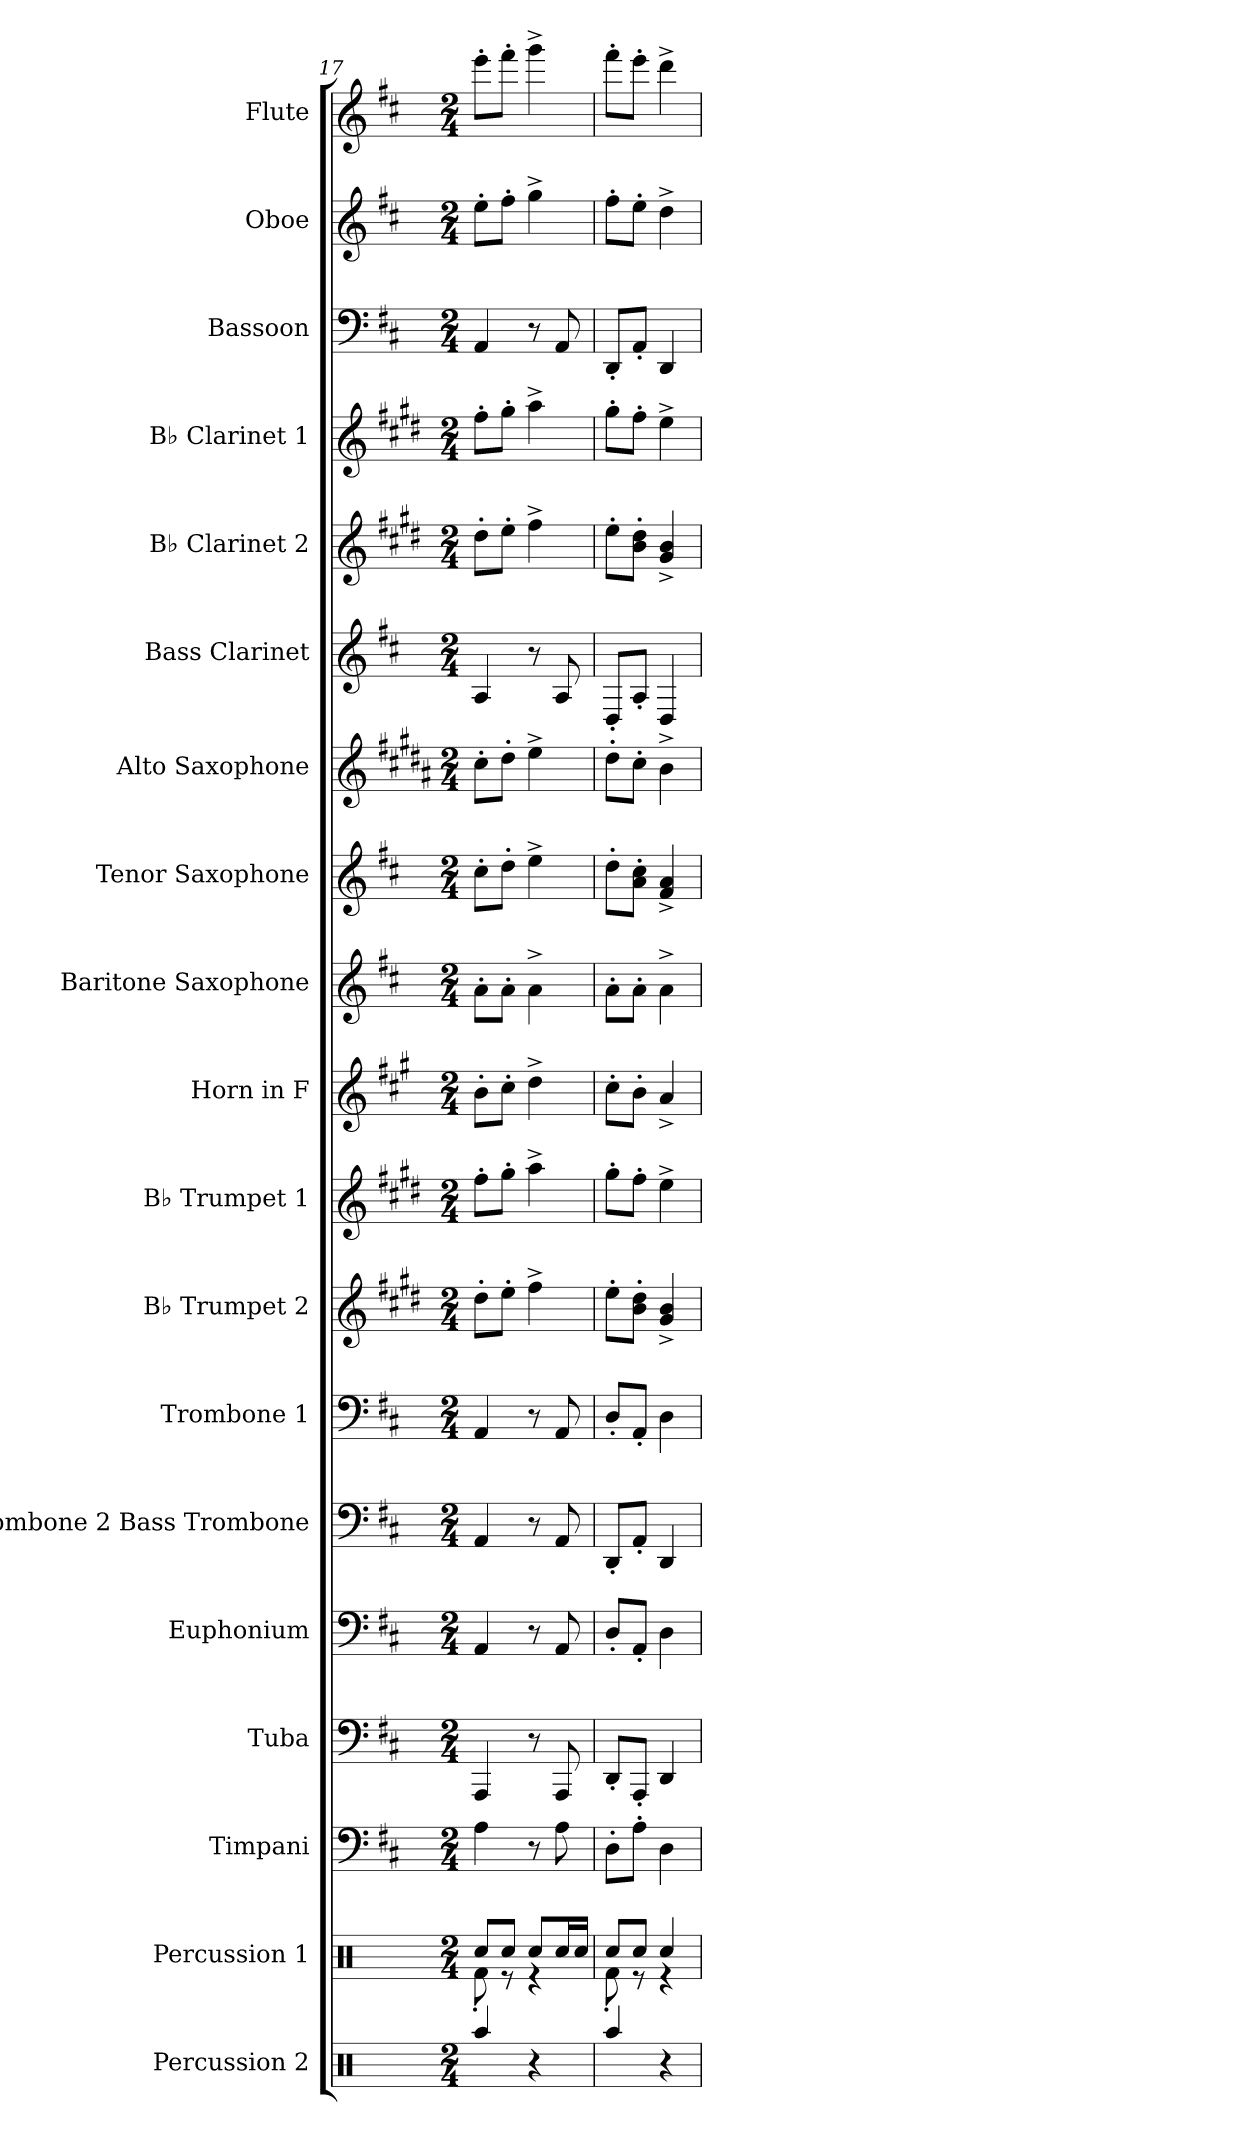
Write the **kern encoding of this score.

**kern	**kern	**kern	**kern	**kern	**kern	**kern	**kern	**kern	**kern	**kern	**kern	**kern	**kern	**kern	**kern	**kern	**kern	**kern
*part19	*part18	*part17	*part16	*part15	*part14	*part13	*part12	*part11	*part10	*part9	*part8	*part7	*part6	*part5	*part4	*part3	*part2	*part1
*staff19	*staff18	*staff17	*staff16	*staff15	*staff14	*staff13	*staff12	*staff11	*staff10	*staff9	*staff8	*staff7	*staff6	*staff5	*staff4	*staff3	*staff2	*staff1
*I"Percussion 2	*I"Percussion 1	*I"Timpani	*I"Tuba	*I"Euphonium	*I"Trombone 2 Bass Trombone	*I"Trombone 1	*I"B♭ Trumpet 2	*I"B♭ Trumpet 1	*I"Horn in F	*I"Baritone Saxophone	*I"Tenor Saxophone	*I"Alto Saxophone	*I"Bass Clarinet	*I"B♭ Clarinet 2	*I"B♭ Clarinet 1	*I"Bassoon	*I"Oboe	*I"Flute
*I'Perc. 2	*I'Perc. 1	*I'Timp.	*I'Tba.	*I'Euph.	*I'Tbn. 2 B. Tbn.	*I'Tbn. 1	*I'B♭ Tpt. 2	*I'B♭ Tpt. 1	*	*I'Bar. Sax.	*I'T. Sax.	*I'A. Sax.	*I'B. Cl.	*I'B♭ Cl. 2	*I'B♭ Cl. 1	*I'Bsn.	*I'Ob.	*I'Fl.
*clefX	*clefX	*clefF4	*clefF4	*clefF4	*clefF4	*clefF4	*clefG2	*clefG2	*clefG2	*clefG2	*clefG2	*clefG2	*clefG2	*clefG2	*clefG2	*clefF4	*clefG2	*clefG2
*	*	*	*	*	*	*	*ITrd1c2	*ITrd1c2	*ITrd4c7	*ITrd12c21	*ITrd8c14	*ITrd5c9	*ITrd8c14	*ITrd1c2	*ITrd1c2	*	*	*
*k[]	*k[]	*k[f#c#]	*k[f#c#]	*k[f#c#]	*k[f#c#]	*k[f#c#]	*k[f#c#]	*k[f#c#]	*k[f#c#]	*k[f#c#]	*k[f#c#]	*k[f#c#]	*k[f#c#]	*k[f#c#]	*k[f#c#]	*k[f#c#]	*k[f#c#]	*k[f#c#]
*M2/4	*M2/4	*M2/4	*M2/4	*M2/4	*M2/4	*M2/4	*M2/4	*M2/4	*M2/4	*M2/4	*M2/4	*M2/4	*M2/4	*M2/4	*M2/4	*M2/4	*M2/4	*M2/4
=17	=17	=17	=17	=17	=17	=17	=17	=17	=17	=17	=17	=17	=17	=17	=17	=17	=17	=17
*	*^	*	*	*	*	*	*	*	*	*	*	*	*	*	*	*	*	*
4Raa/	8Rcc/L	8Rf'\	4A\	4AAA/	4AA/	4AA/	4AA/	8cc#'\L	8ee'\L	8e'\L	8A'\L	8c#'\L	8e'\L	4AA/	8cc#'\L	8ee'\L	4AA/	8ee'\L	8eee'\L
.	8Rcc/J	8r	.	.	.	.	.	8dd'\J	8ff#'\J	8f#'\J	8A'\J	8d'\J	8f#'\J	.	8dd'\J	8ff#'\J	.	8ff#'\J	8fff#'\J
4r	8Rcc/L	4r	8r	8r	8r	8r	8r	4ee^\	4gg^\	4g^\	4A^\	4e^\	4g^\	8r	4ee^\	4gg^\	8r	4gg^\	4ggg^\
.	16Rcc/L	.	8A\	8AAA/	8AA/	8AA/	8AA/	.	.	.	.	.	.	8AA/	.	.	8AA/	.	.
.	16Rcc/JJ	.	.	.	.	.	.	.	.	.	.	.	.	.	.	.	.	.	.
=18	=18	=18	=18	=18	=18	=18	=18	=18	=18	=18	=18	=18	=18	=18	=18	=18	=18	=18	=18
4Raa/	8Rcc/L	8Rf'\	8D'\L	8DD'/L	8D'/L	8DD'/L	8D'/L	8dd'\L	8ff#'\L	8f#'\L	8A'\L	8d'\L	8f#'\L	8DD'/L	8dd'\L	8ff#'\L	8DD'/L	8ff#'\L	8fff#'\L
.	8Rcc/J	8r	8A'\J	8AAA'/J	8AA'/J	8AA'/J	8AA'/J	8a\' 8cc#\'J	8ee'\J	8e'\J	8A'\J	8A\' 8c#\'J	8e'\J	8AA'/J	8a\' 8cc#\'J	8ee'\J	8AA'/J	8ee'\J	8eee'\J
4r	4Rcc/	4r	4D\	4DD/	4D\	4DD/	4D\	4f#/^ 4a/^	4dd^\	4d^/	4A^\	4F#/^ 4A/^	4d^\	4DD/	4f#/^ 4a/^	4dd^\	4DD/	4dd^\	4ddd^\
*	*v	*v	*	*	*	*	*	*	*	*	*	*	*	*	*	*	*	*	*
=	=	=	=	=	=	=	=	=	=	=	=	=	=	=	=	=	=	=
*-	*-	*-	*-	*-	*-	*-	*-	*-	*-	*-	*-	*-	*-	*-	*-	*-	*-	*-
